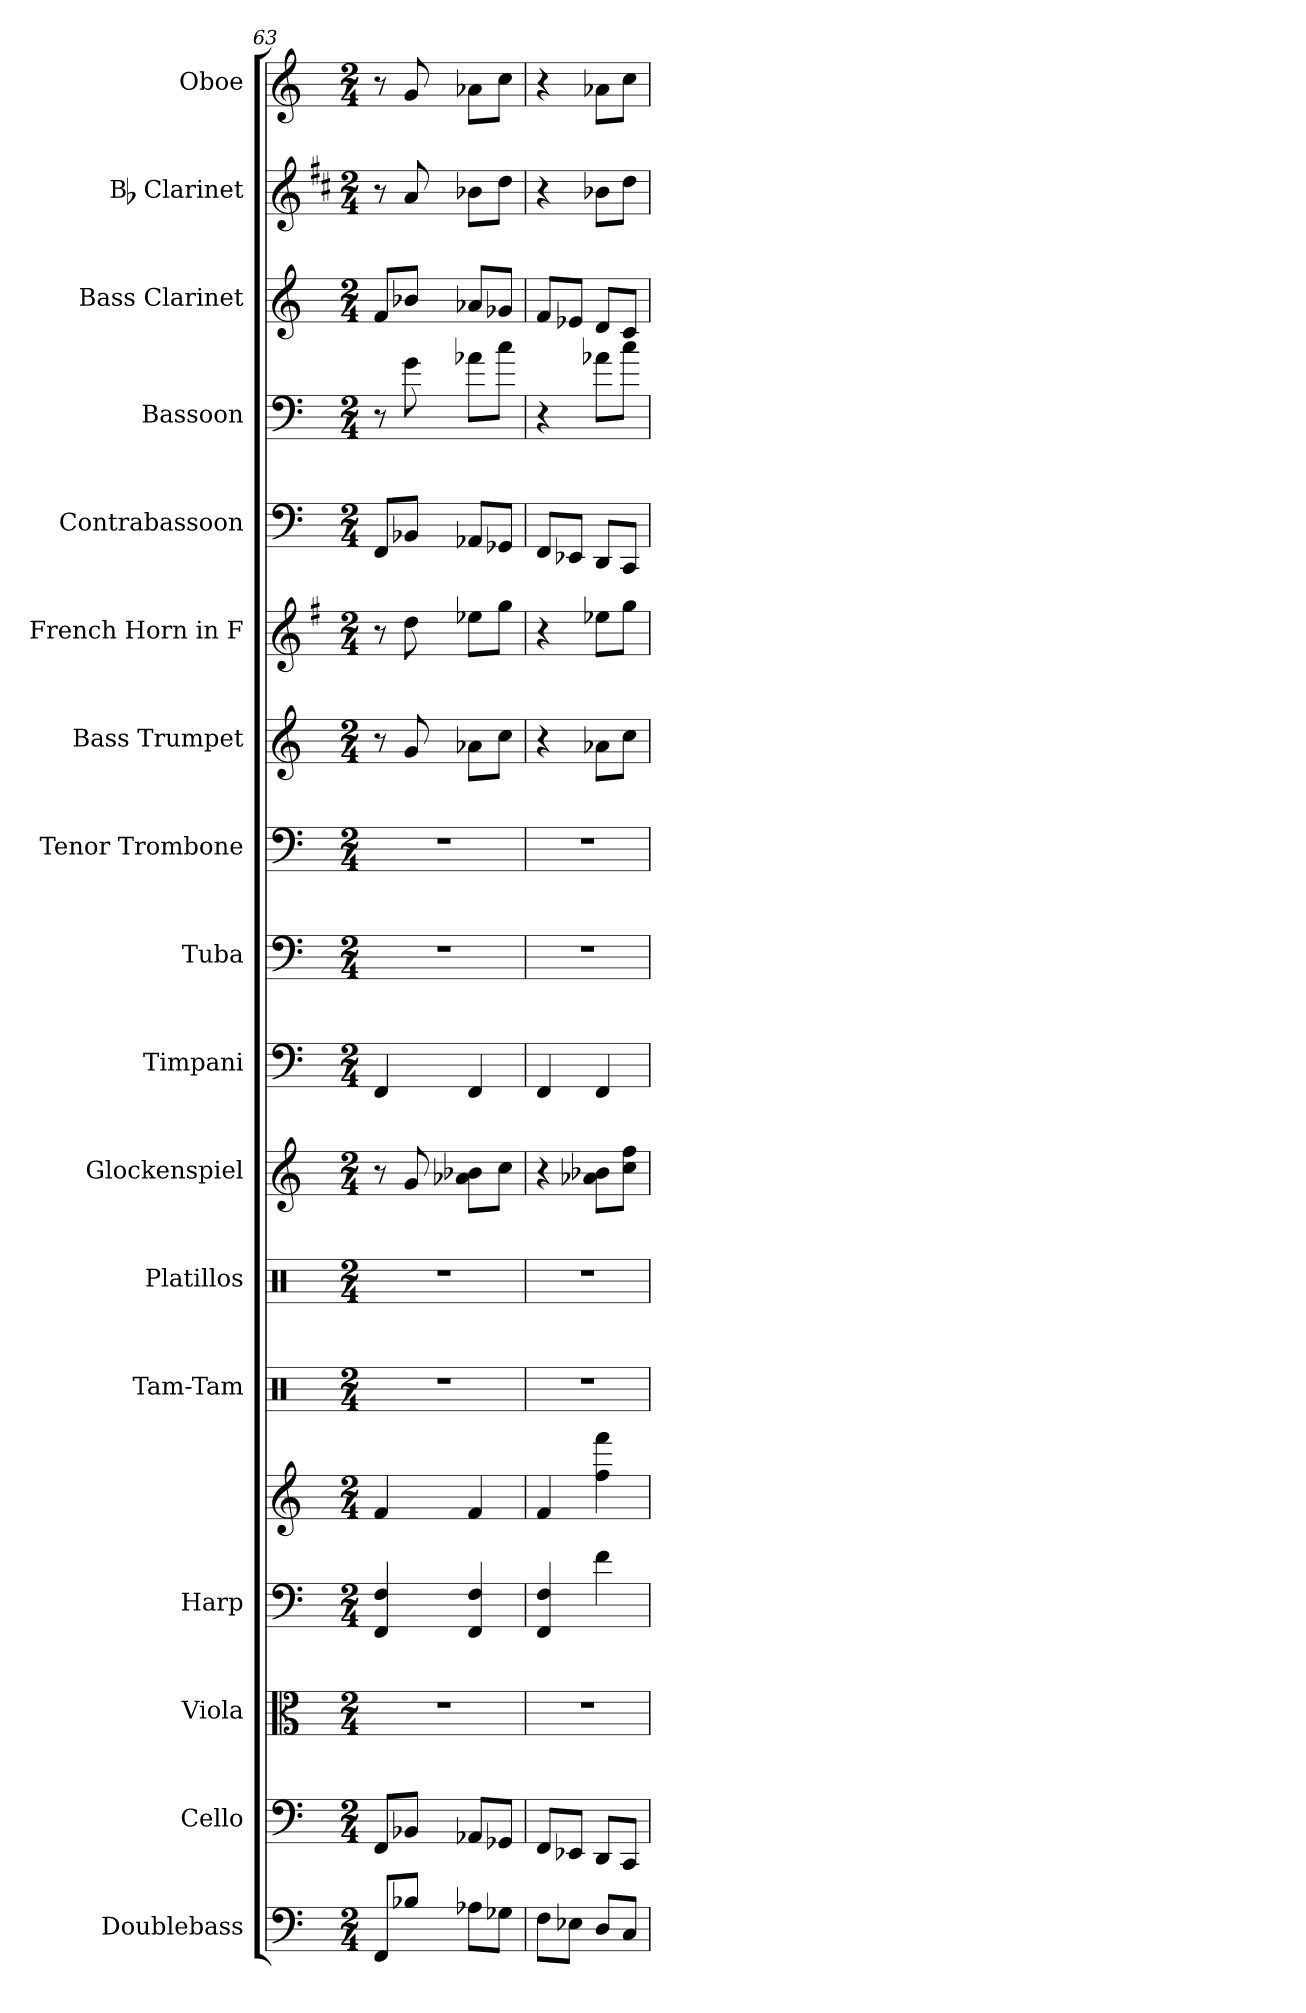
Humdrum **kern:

**kern	**kern	**kern	**kern	**kern	**kern	**kern	**kern	**kern	**kern	**kern	**kern	**kern	**kern	**kern	**kern	**kern	**kern
*part17	*part16	*part15	*part14	*part14	*part13	*part12	*part11	*part10	*part9	*part8	*part7	*part6	*part5	*part4	*part3	*part2	*part1
*staff18	*staff17	*staff16	*staff15	*staff14	*staff13	*staff12	*staff11	*staff10	*staff9	*staff8	*staff7	*staff6	*staff5	*staff4	*staff3	*staff2	*staff1
*I"Doublebass	*I"Cello	*I"Viola	*I"Harp	*	*I"Tam-Tam	*I"Platillos	*I"Glockenspiel	*I"Timpani	*I"Tuba	*I"Tenor Trombone	*I"Bass Trumpet	*I"French Horn in F	*I"Contrabassoon	*I"Bassoon	*I"Bass Clarinet	*I"Bb Clarinet	*I"Oboe
*	*	*I'Vla.	*	*	*	*I'Plat.	*I'Glk.	*	*I'Tba.	*	*	*	*	*	*	*	*I'Ob.
*clefF4	*clefF4	*clefC3	*clefF4	*clefG2	*clefX	*clefX	*clefG2	*clefF4	*clefF4	*clefF4	*clefG2	*clefG2	*clefF4	*clefF4	*clefG2	*clefG2	*clefG2
*ITrd7c12	*	*	*	*	*	*	*ITrd-14c-24	*	*	*	*ITrd8c14	*ITrd4c7	*ITrd7c12	*	*ITrd8c14	*ITrd1c2	*
*k[]	*k[]	*k[]	*k[]	*k[]	*k[]	*k[]	*k[]	*k[]	*k[]	*k[]	*k[]	*k[]	*k[]	*k[]	*k[]	*k[]	*k[]
*M2/4	*M2/4	*M2/4	*M2/4	*M2/4	*M2/4	*M2/4	*M2/4	*M2/4	*M2/4	*M2/4	*M2/4	*M2/4	*M2/4	*M2/4	*M2/4	*M2/4	*M2/4
=63	=63	=63	=63	=63	=63	=63	=63	=63	=63	=63	=63	=63	=63	=63	=63	=63	=63
8FFF/L	8FF/L	2r	4FF/ 4F/	4f/	2r	2r	8r	4FF/	2r	2r	8r	8r	8FFF/L	8r	8F/L	8r	8r
8BB-X/J	8BB-X/J	.	.	.	.	.	8ggg/	.	.	.	8G/	8g\	8BBB-X/J	8g\	8B-X/J	8g/	8g/
8AA-X\L	8AA-X/L	.	4FF/ 4F/	4f/	.	.	8aaa-X\ 8bbb-X\L	4FF/	.	.	8A-X\L	8a-X\L	8AAA-X/L	8a-X\L	8A-X/L	8a-X\L	8a-X\L
8GG-X\J	8GG-X/J	.	.	.	.	.	8cccc\J	.	.	.	8c\J	8cc\J	8GGG-X/J	8cc\J	8G-X/J	8cc\J	8cc\J
=64	=64	=64	=64	=64	=64	=64	=64	=64	=64	=64	=64	=64	=64	=64	=64	=64	=64
8FF\L	8FF/L	2r	4FF/ 4F/	4f/	2r	2r	4r	4FF/	2r	2r	4r	4r	8FFF/L	4r	8F/L	4r	4r
8EE-X\J	8EE-X/J	.	.	.	.	.	.	.	.	.	.	.	8EEE-X/J	.	8E-X/J	.	.
8DD/L	8DD/L	.	4f\	4ff\ 4fff\	.	.	8aaa-X\ 8bbb-X\L	4FF/	.	.	8A-X\L	8a-X\L	8DDD/L	8a-X\L	8D/L	8a-X\L	8a-X\L
8CC/J	8CC/J	.	.	.	.	.	8cccc\ 8ffff\J	.	.	.	8c\J	8cc\J	8CCC/J	8cc\J	8C/J	8cc\J	8cc\J
=	=	=	=	=	=	=	=	=	=	=	=	=	=	=	=	=	=
*-	*-	*-	*-	*-	*-	*-	*-	*-	*-	*-	*-	*-	*-	*-	*-	*-	*-
